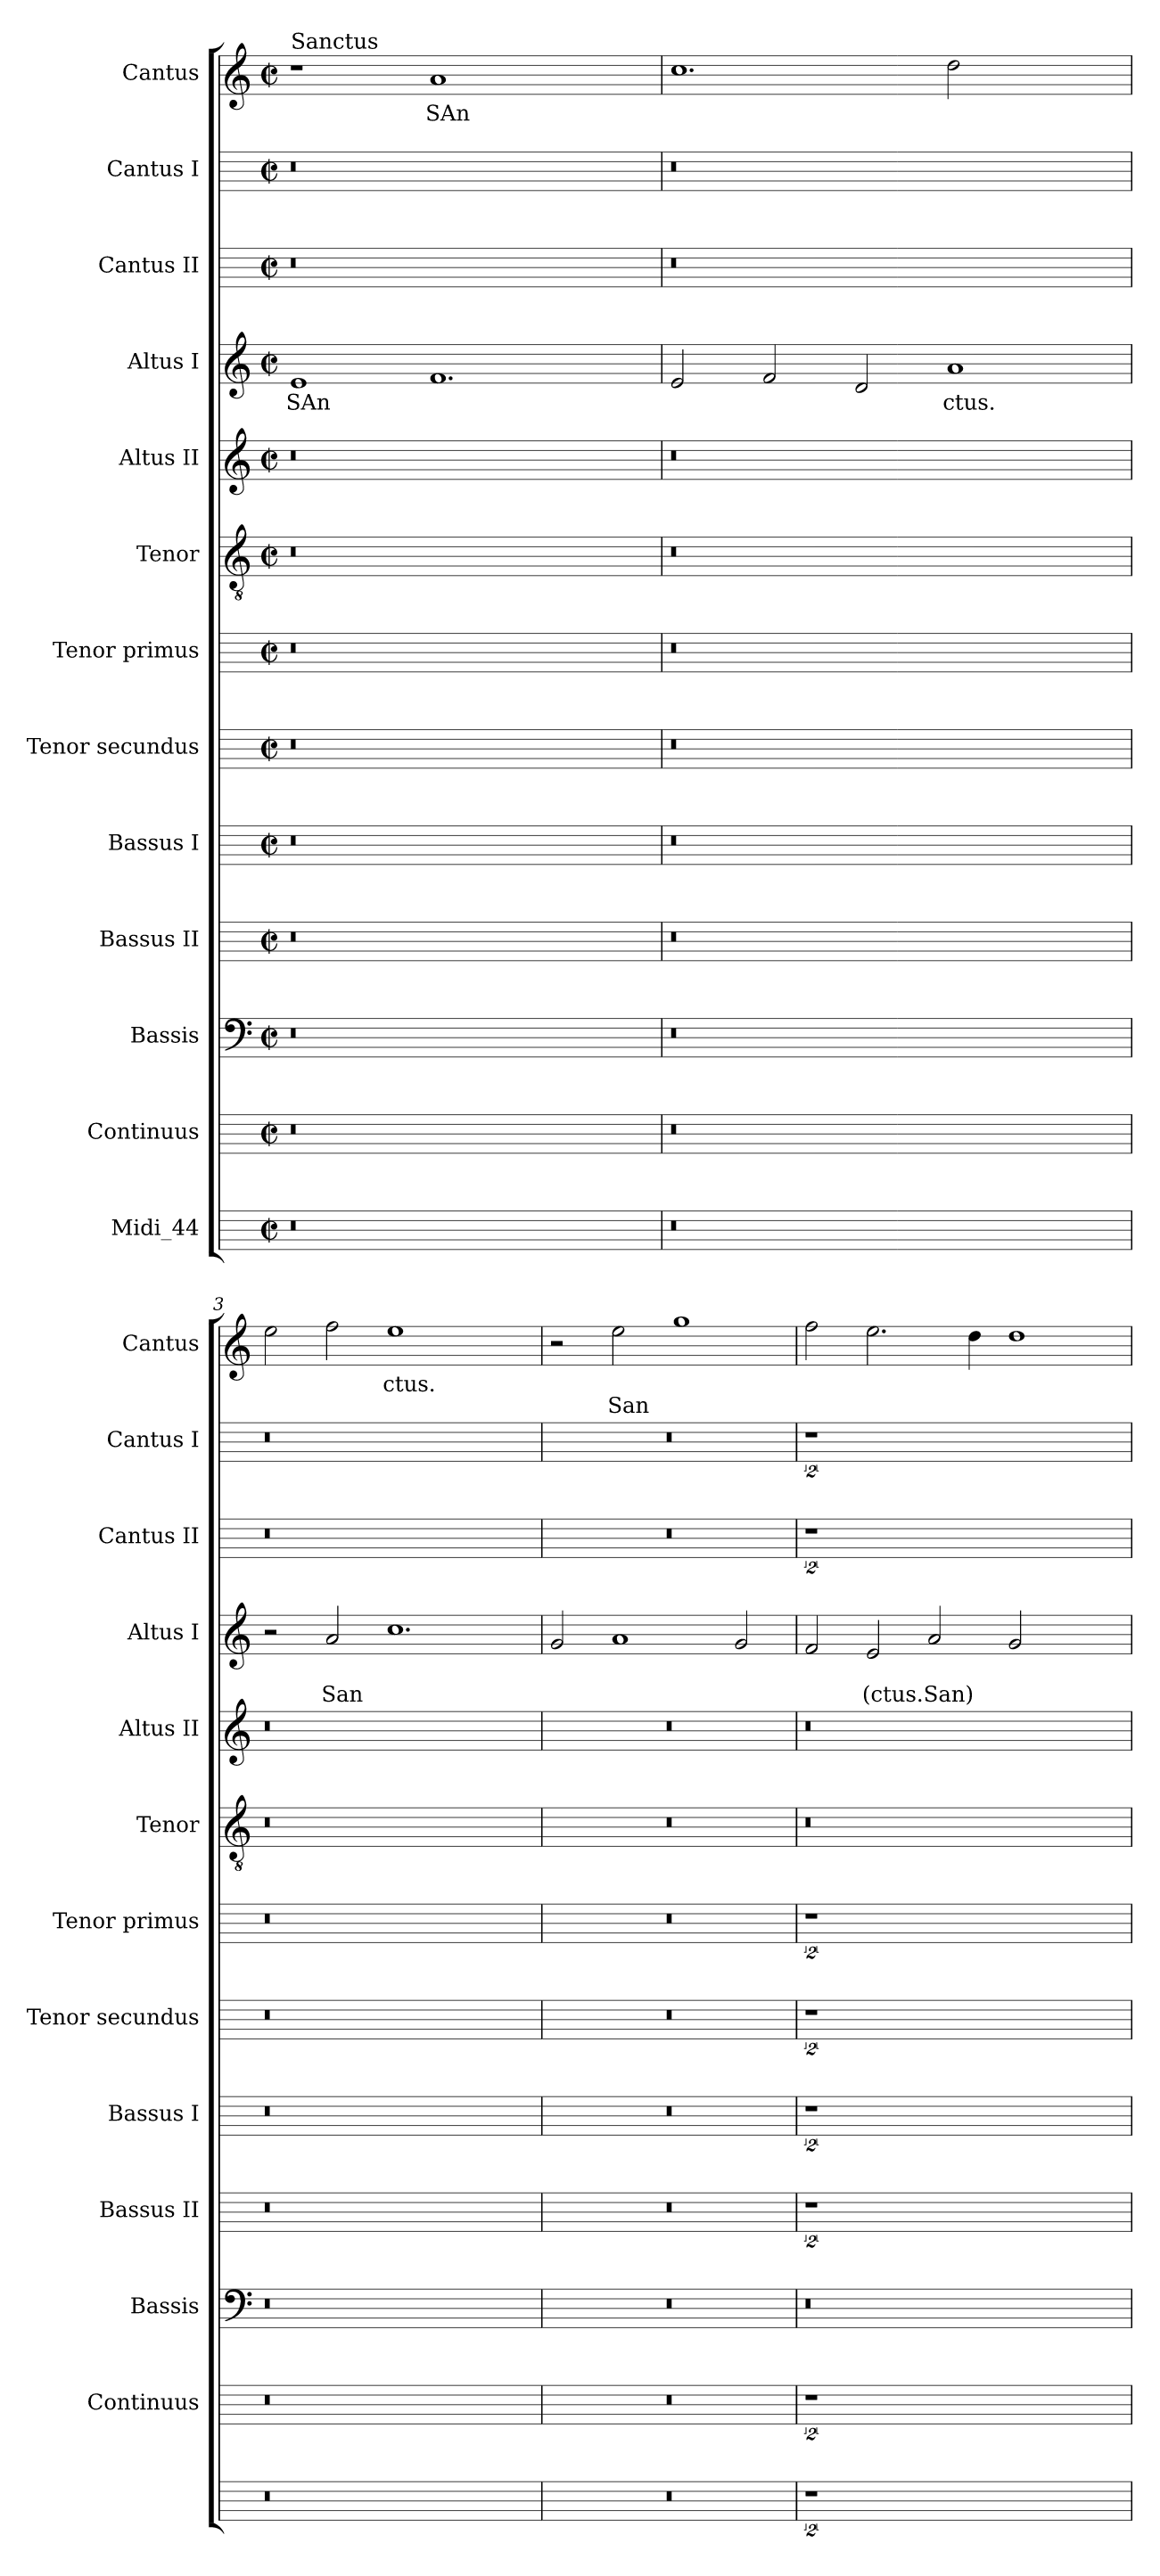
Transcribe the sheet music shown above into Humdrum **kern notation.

**kern	**kern	**kern	**kern	**kern	**kern	**kern	**kern	**kern	**kern	**text	**text	**kern	**kern	**kern	**text	**text
*part13	*part12	*part11	*part10	*part9	*part8	*part7	*part6	*part5	*part4	*part4	*part4	*part3	*part2	*part1	*part1	*part1
*staff13	*staff12	*staff11	*staff10	*staff9	*staff8	*staff7	*staff6	*staff5	*staff4	*staff4	*staff4	*staff3	*staff2	*staff1	*staff1	*staff1
*I"Midi_44	*I"Continuus	*I"Bassis	*I"Bassus II	*I"Bassus I	*I"Tenor secundus	*I"Tenor primus	*I"Tenor	*I"Altus II	*I"Altus I	*	*	*I"Cantus II	*I"Cantus I	*I"Cantus	*	*
*	*I'Continuus	*I'Bassis	*I'Bassus II	*I'Bassus I	*I'Tenor secundus	*I'Tenor primus	*I'Tenor	*I'Altus II	*I'Altus I	*	*	*I'Cantus II	*I'Cantus I	*I'Cantus	*	*
*	*	*clefF4	*	*	*	*	*clefGv2	*clefG2	*clefG2	*	*	*	*	*clefG2	*	*
*ITrd7c12	*	*ITrd2c3	*	*	*	*	*ITrd2c3	*ITrd2c3	*ITrd2c3	*	*	*	*	*ITrd2c3	*	*
*	*	*k[f#c#g#]	*	*	*	*	*k[f#c#g#]	*k[f#c#g#]	*k[f#c#g#]	*	*	*	*	*k[f#c#g#]	*	*
*	*	*A:	*	*	*	*	*A:	*A:	*A:	*	*	*	*	*A:	*	*
*M4/2	*M4/2	*M4/2	*M4/2	*M4/2	*M4/2	*M4/2	*M4/2	*M4/2	*M4/2	*	*	*M4/2	*M4/2	*M4/2	*	*
*met(c|)	*met(c|)	*met(c|)	*met(c|)	*met(c|)	*met(c|)	*met(c|)	*met(c|)	*met(c|)	*met(c|)	*	*	*met(c|)	*met(c|)	*met(c|)	*	*
=1	=1	=1	=1	=1	=1	=1	=1	=1	=1	=1	=1	=1	=1	=1	=1	=1
!	!	!	!	!	!	!	!	!	!	!	!	!	!	!LO:TX:a:t=Sanctus	!	!
!	!	!	!	!	!	!	!	!	!	!LO:LY:b	!	!	!	!	!	!
0r	0r	0r	0r	0r	0r	0r	0r	0r	1c#	SAn	.	0r	0r	1r	.	.
!	!	!	!	!	!	!	!	!	!	!	!	!	!	!	!LO:LY:b	!
.	.	.	.	.	.	.	.	.	1.d	.	.	.	.	1f#	SAn	.
2ryy	2ryy	2ryy	2ryy	2ryy	2ryy	2ryy	2ryy	2ryy	.	.	.	2ryy	2ryy	2ryy	.	.
=2	=2	=2	=2	=2	=2	=2	=2	=2	=2	=2	=2	=2	=2	=2	=2	=2
0r	0r	0r	0r	0r	0r	0r	0r	0r	2c#	.	.	0r	0r	1.a	.	.
.	.	.	.	.	.	.	.	.	2d	.	.	.	.	.	.	.
.	.	.	.	.	.	.	.	.	2B	.	.	.	.	.	.	.
!	!	!	!	!	!	!	!	!	!	!LO:LY:b	!	!	!	!	!	!
.	.	.	.	.	.	.	.	.	1f#	ctus.	.	.	.	2b	.	.
2ryy	2ryy	2ryy	2ryy	2ryy	2ryy	2ryy	2ryy	2ryy	.	.	.	2ryy	2ryy	2ryy	.	.
=3	=3	=3	=3	=3	=3	=3	=3	=3	=3	=3	=3	=3	=3	=3	=3	=3
0r	0r	0r	0r	0r	0r	0r	0r	0r	2r	.	.	0r	0r	2cc#	.	.
!	!	!	!	!	!	!	!	!	!	!	!LO:LY:b	!	!	!	!	!
.	.	.	.	.	.	.	.	.	2f#	.	San	.	.	2dd	.	.
!	!	!	!	!	!	!	!	!	!	!	!	!	!	!	!LO:LY:b	!
.	.	.	.	.	.	.	.	.	1.a	.	.	.	.	1cc#	ctus.	.
2ryy	2ryy	2ryy	2ryy	2ryy	2ryy	2ryy	2ryy	2ryy	.	.	.	2ryy	2ryy	2ryy	.	.
=4	=4	=4	=4	=4	=4	=4	=4	=4	=4	=4	=4	=4	=4	=4	=4	=4
0r	0r	0r	0r	0r	0r	0r	0r	0r	2e	.	.	0r	0r	2r	.	.
!	!	!	!	!	!	!	!	!	!	!	!	!	!	!	!	!LO:LY:b
.	.	.	.	.	.	.	.	.	1f#	.	.	.	.	2cc#	.	San
.	.	.	.	.	.	.	.	.	.	.	.	.	.	1ee	.	.
.	.	.	.	.	.	.	.	.	2e	.	.	.	.	.	.	.
=5	=5	=5	=5	=5	=5	=5	=5	=5	=5	=5	=5	=5	=5	=5	=5	=5
2%5r	2%5r	0r	2%5r	2%5r	2%5r	2%5r	0r	0r	2d	.	.	2%5r	2%5r	2dd	.	.
!	!	!	!	!	!	!	!	!	!	!	!LO:LY:b	!	!	!	!	!
.	.	.	.	.	.	.	.	.	2c#	.	(ctus.	.	.	2.cc#	.	.
!	!	!	!	!	!	!	!	!	!	!	!LO:LY:b	!	!	!	!	!
.	.	.	.	.	.	.	.	.	2f#	.	San)	.	.	.	.	.
.	.	.	.	.	.	.	.	.	.	.	.	.	.	4b	.	.
.	.	.	.	.	.	.	.	.	2e	.	.	.	.	1b	.	.
.	.	2ryy	.	.	.	.	2ryy	2ryy	2ryy	.	.	.	.	.	.	.
=	=	=	=	=	=	=	=	=	=	=	=	=	=	=	=	=
*-	*-	*-	*-	*-	*-	*-	*-	*-	*-	*-	*-	*-	*-	*-	*-	*-
